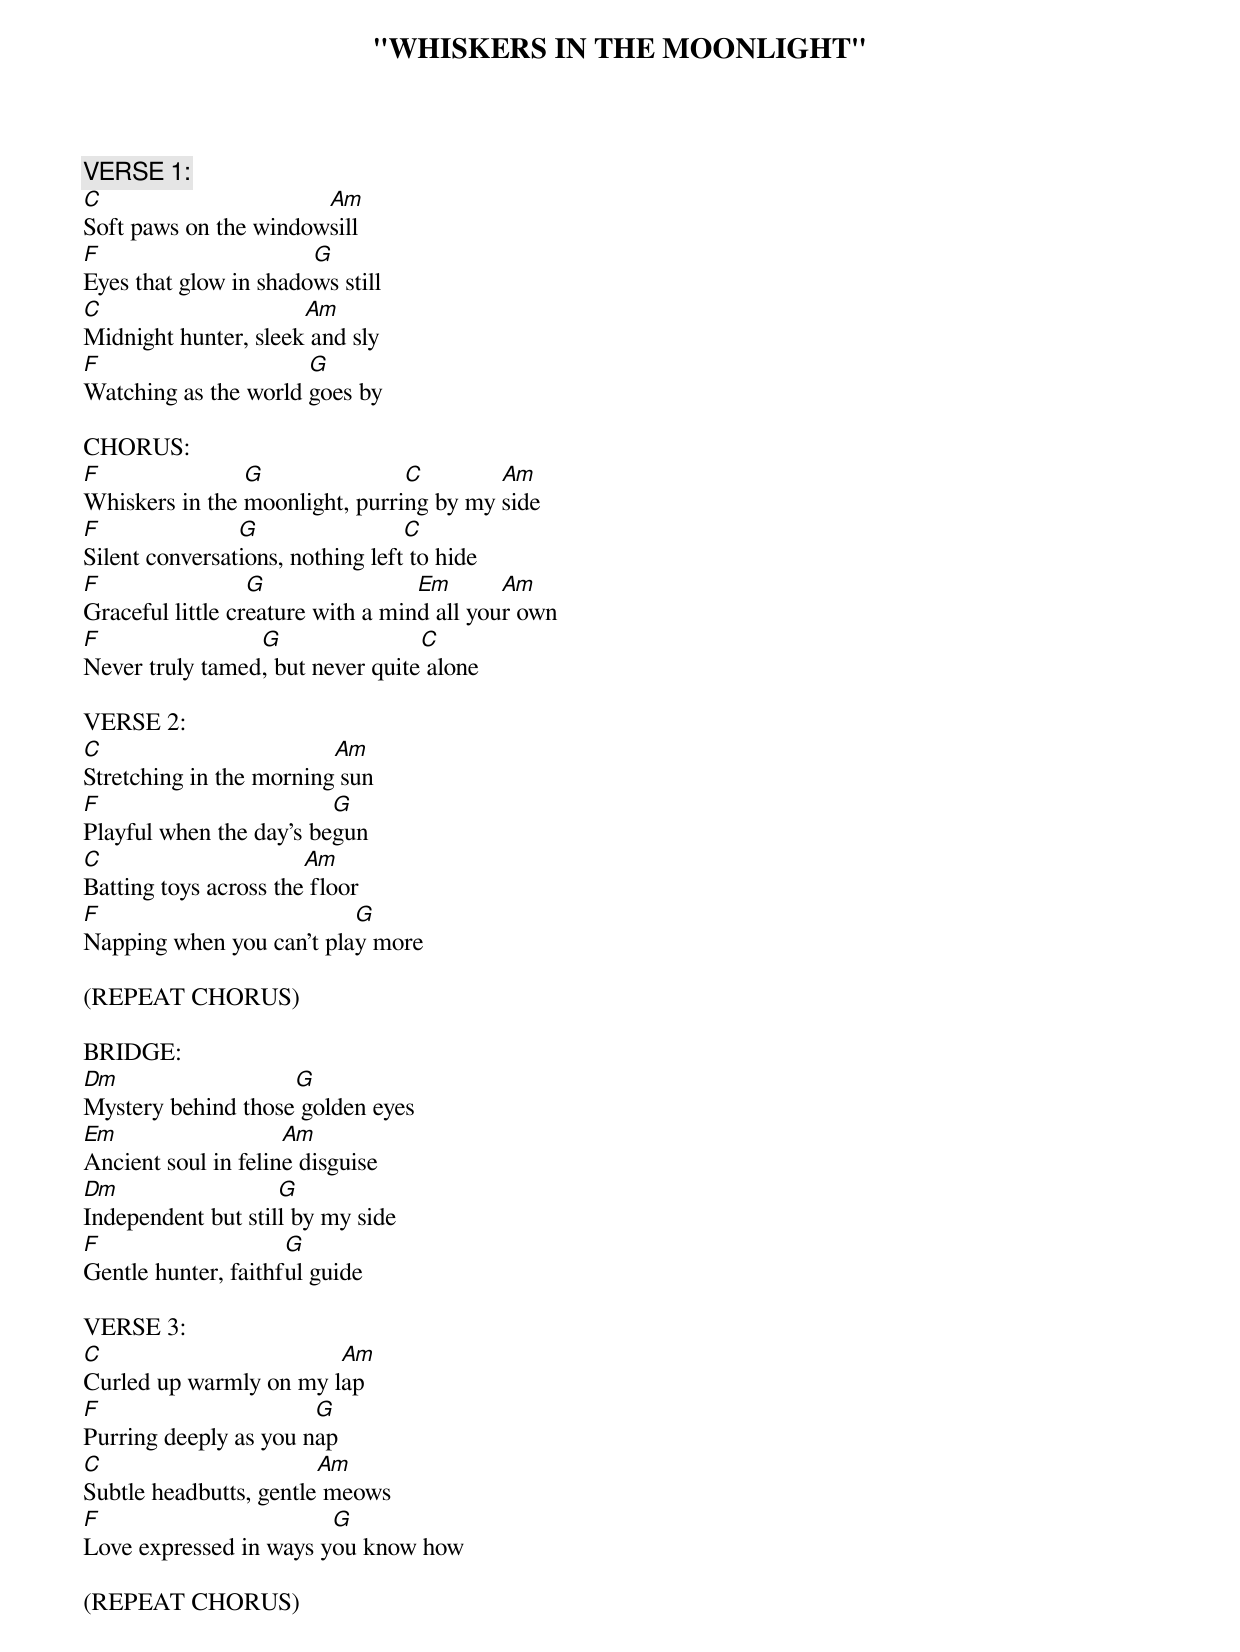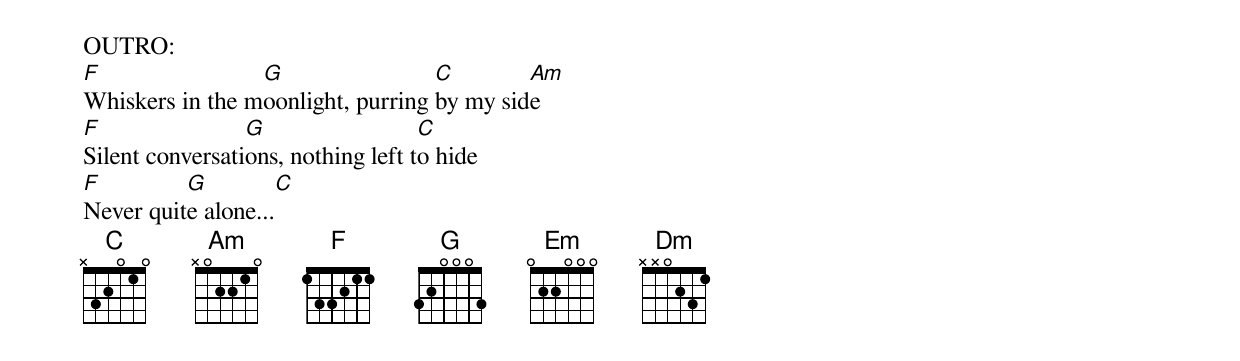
"WHISKERS IN THE MOONLIGHT"

VERSE 1:
C                      Am
Soft paws on the windowsill
F                      G
Eyes that glow in shadows still
C                     Am
Midnight hunter, sleek and sly
F                     G
Watching as the world goes by

CHORUS:
F               G               C        Am
Whiskers in the moonlight, purring by my side
F               G                 C
Silent conversations, nothing left to hide
F                 G                Em       Am
Graceful little creature with a mind all your own
F                G                C
Never truly tamed, but never quite alone

VERSE 2:
C                        Am
Stretching in the morning sun
F                        G
Playful when the day's begun
C                      Am
Batting toys across the floor
F                         G
Napping when you can't play more

(REPEAT CHORUS)

BRIDGE:
Dm                  G
Mystery behind those golden eyes
Em                   Am
Ancient soul in feline disguise
Dm                  G
Independent but still by my side
F                    G
Gentle hunter, faithful guide

VERSE 3:
C                       Am
Curled up warmly on my lap
F                      G
Purring deeply as you nap
C                       Am
Subtle headbutts, gentle meows
F                       G
Love expressed in ways you know how

(REPEAT CHORUS)

OUTRO:
F                G                 C        Am
Whiskers in the moonlight, purring by my side
F                G                  C
Silent conversations, nothing left to hide
F         G           C
Never quite alone...
